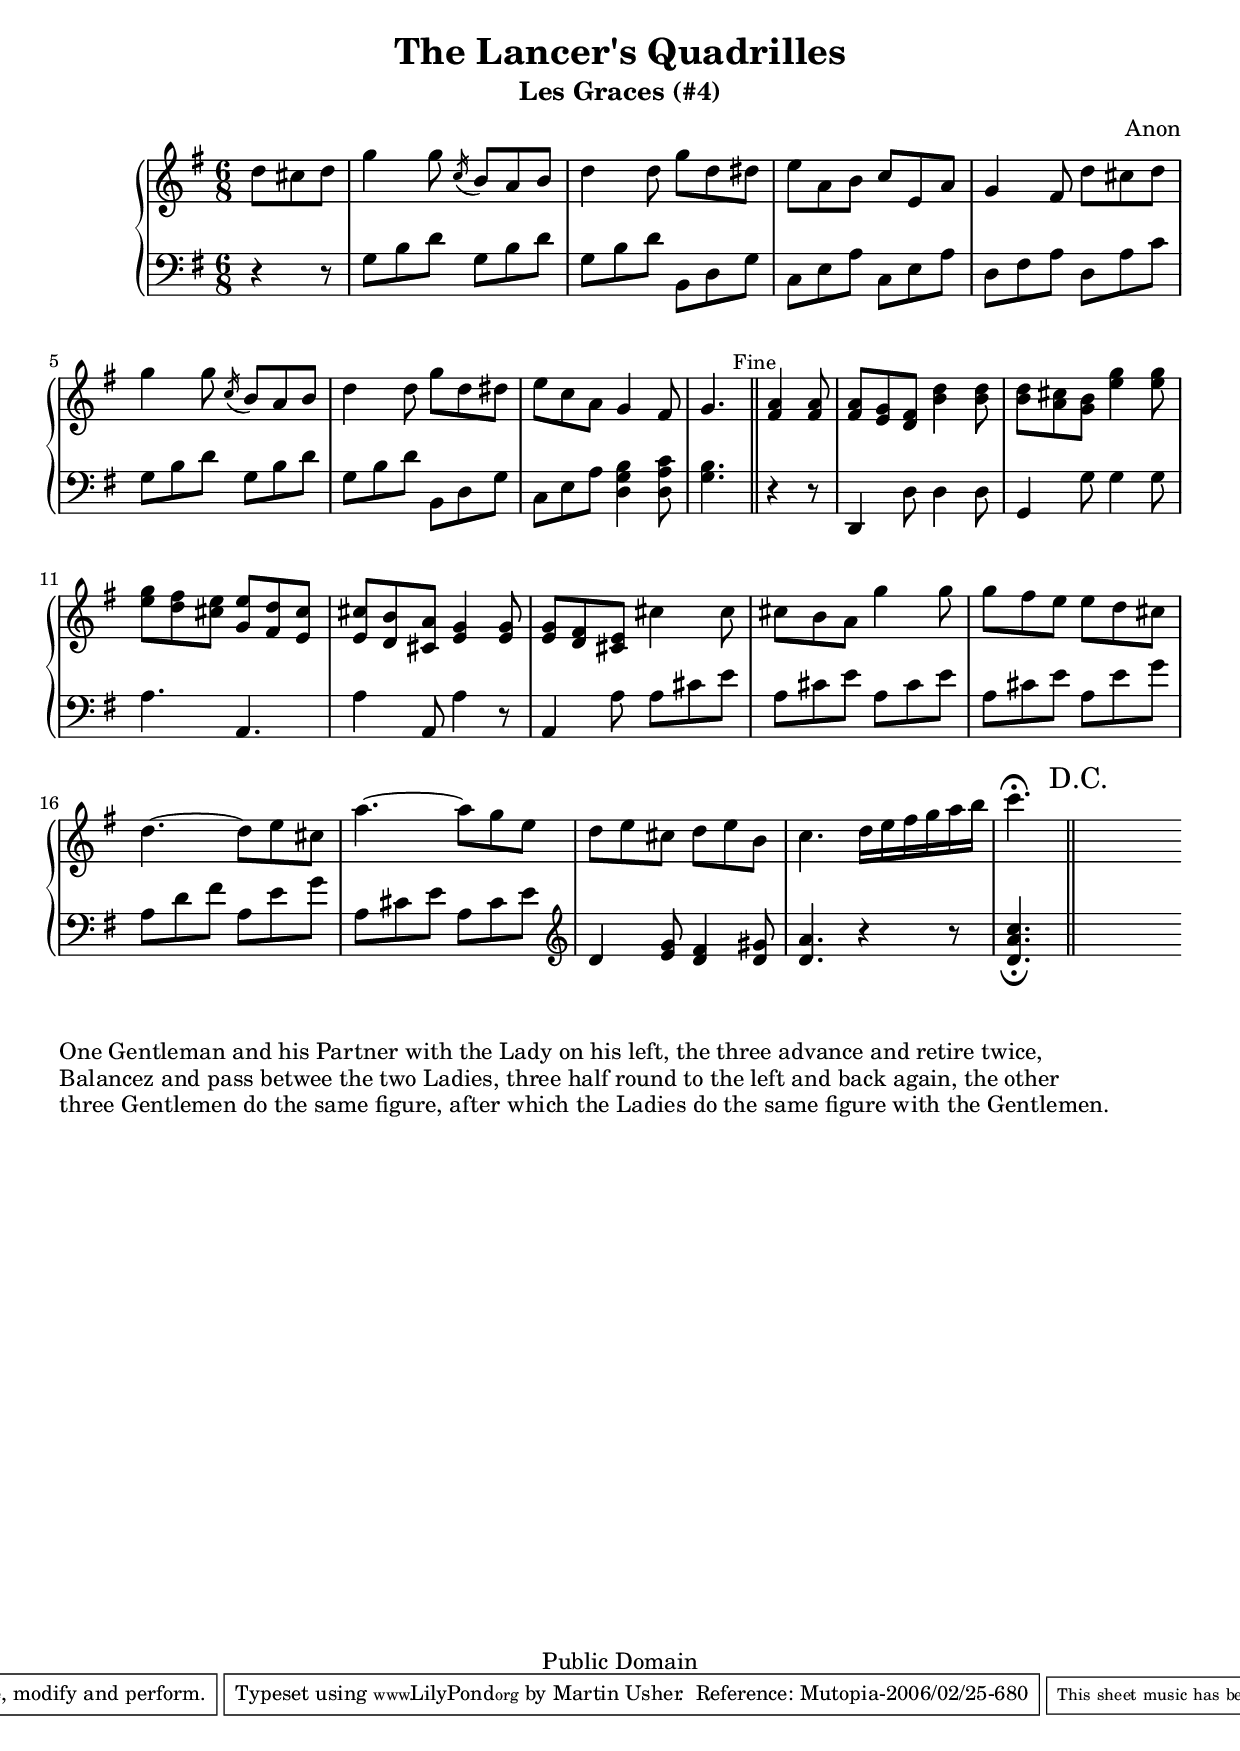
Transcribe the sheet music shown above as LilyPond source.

\header {
  title = "The Lancer's Quadrilles"
  subtitle = "Les Graces (#4)"
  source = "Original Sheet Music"
  composer = "Anon"
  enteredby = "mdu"
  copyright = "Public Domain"
  
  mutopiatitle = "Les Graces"
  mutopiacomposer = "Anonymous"
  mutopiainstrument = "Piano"
  date = "c1860"
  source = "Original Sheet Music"
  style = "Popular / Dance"
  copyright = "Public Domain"
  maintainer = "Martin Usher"
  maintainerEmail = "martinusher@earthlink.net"
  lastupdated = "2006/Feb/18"
 
  texidoc = "This is the fourth of a set of six dances publised in the mid 1800s.

  The title page text reads:-
  
  The Lancer's Quadrilles', or 'Duval (of Dublin)'s Second Set', Seventh Edition
  Containing Les Graces, Lodoiska, La Dorset, La Native & Les Lanciers with proper
  figures in French and English, as Danced at Almack's London (and at the Rotunda,
  Dublin), to which is added A New Waltz, by Sigr Spagnoletti and the Stop Waltz,
  respectfully dedicated to the Countess of Farnham.
  
  NB The Public are particularily cautioned against spurious Copies of this
  Work & are requested to observe that no other set can contain the whole
  of the Original Tunes but those bearing the Signature of....."

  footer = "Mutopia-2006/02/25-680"
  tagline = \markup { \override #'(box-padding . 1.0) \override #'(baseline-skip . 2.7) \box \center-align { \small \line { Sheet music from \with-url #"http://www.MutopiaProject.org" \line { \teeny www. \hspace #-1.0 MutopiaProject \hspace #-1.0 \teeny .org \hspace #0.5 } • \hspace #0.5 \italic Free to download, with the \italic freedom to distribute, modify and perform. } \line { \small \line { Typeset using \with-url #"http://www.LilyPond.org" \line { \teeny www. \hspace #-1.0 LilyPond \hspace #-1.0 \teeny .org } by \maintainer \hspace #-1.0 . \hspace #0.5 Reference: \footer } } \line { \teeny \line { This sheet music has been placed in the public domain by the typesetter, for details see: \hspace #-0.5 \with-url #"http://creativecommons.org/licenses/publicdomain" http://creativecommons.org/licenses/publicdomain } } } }
}

\version "2.6.0"

PianoRH = \relative c'' {
	\clef treble
	\key g \major
	\time 6/8
	
	\partial 4. d8 cis d 				|
	g4 g8 \acciaccatura c,16 b8 a b			|
	d4 d8 g8 d dis					|
	e a, b c e, a					|
	g4 fis8 d' cis d				|
	
	g4 g8 \acciaccatura c,16 b8 a b			|
	d4 d8 g d dis					|
	e c a g4 fis8					|
	g4. \bar "||" \mark \markup { \small "Fine" }
		< fis a >4 < fis a >8		|
	< fis a > < e g > < d fis > < b' d >4 < b d >8	|
	< b d > < a cis > < g b > < e' g >4 < e g >8	|
	
	< e g > < d fis > < cis e > < g e' > < fis d' > < e cis' >|
	< e cis' > < d b' > < cis a' > < e g >4 < e g >8	|
	< e g > < d fis > < cis e > cis'4 cis8		|
	cis b a g'4 g8					|
	g fis e e d cis					|
	
	d4.~ d8 e cis					|
	a'4. ~ a8 g e					|
	d e cis d e b					|
	c4. d16 e fis g a b				|
	c4.^\fermata \bar "||" \mark \markup "  D.C." 
	\cadenzaOn s8
}

PianoLH = \relative c' {
	\clef bass
	\key g \major
	\time 6/8
	
	\partial 4. r4 r8				|
	g b d g, b d					|
	g, b d b, d g					|
	c, e a c, e a					|
	d, fis a	d, a' c				|
	
	g b d g, b d					|
	g, b d b, d g					|
	c, e a < d, g b >4 < d a' c >8			|
	< g b >4. \bar "||" r4 r8			|
	d,4 d'8 d4 d8					|
	g,4 g'8 g4 g8					|
	
	a4. a,4.					|
	a'4 a,8 a'4 r8					|
	a,4 a'8 a cis e					|
	a, cis e a, cis e				|
	a, cis e a, e' g				|
	
	a, d fis a, e' g				|
	a, cis e a, cis e \clef treble			|
	d4 < e g >8 < d fis >4 < d gis >8		|
	< d a' >4. r4 r8				|
	< d a' c >4._\fermata \bar "||" 
	\cadenzaOn s8
}

\paper {
  betweensystempadding = #1
  raggedbottom=##f
  raggedlastbottom=##f
}

\book {
  \score {
       \context PianoStaff
       <<
		\context Staff=upper \PianoRH
		\context Staff=lower \PianoLH
		>>
  
	\midi {
		\tempo 8=172
	}
	
   \layout {
         }
}

\markup { "One Gentleman and his Partner with the Lady on his left, the three advance and retire twice," }
\markup { "Balancez and pass betwee the two Ladies, three half round to the left and back again, the other" }
\markup { "three Gentlemen do the same figure, after which the Ladies do the same figure with the Gentlemen." }
}

